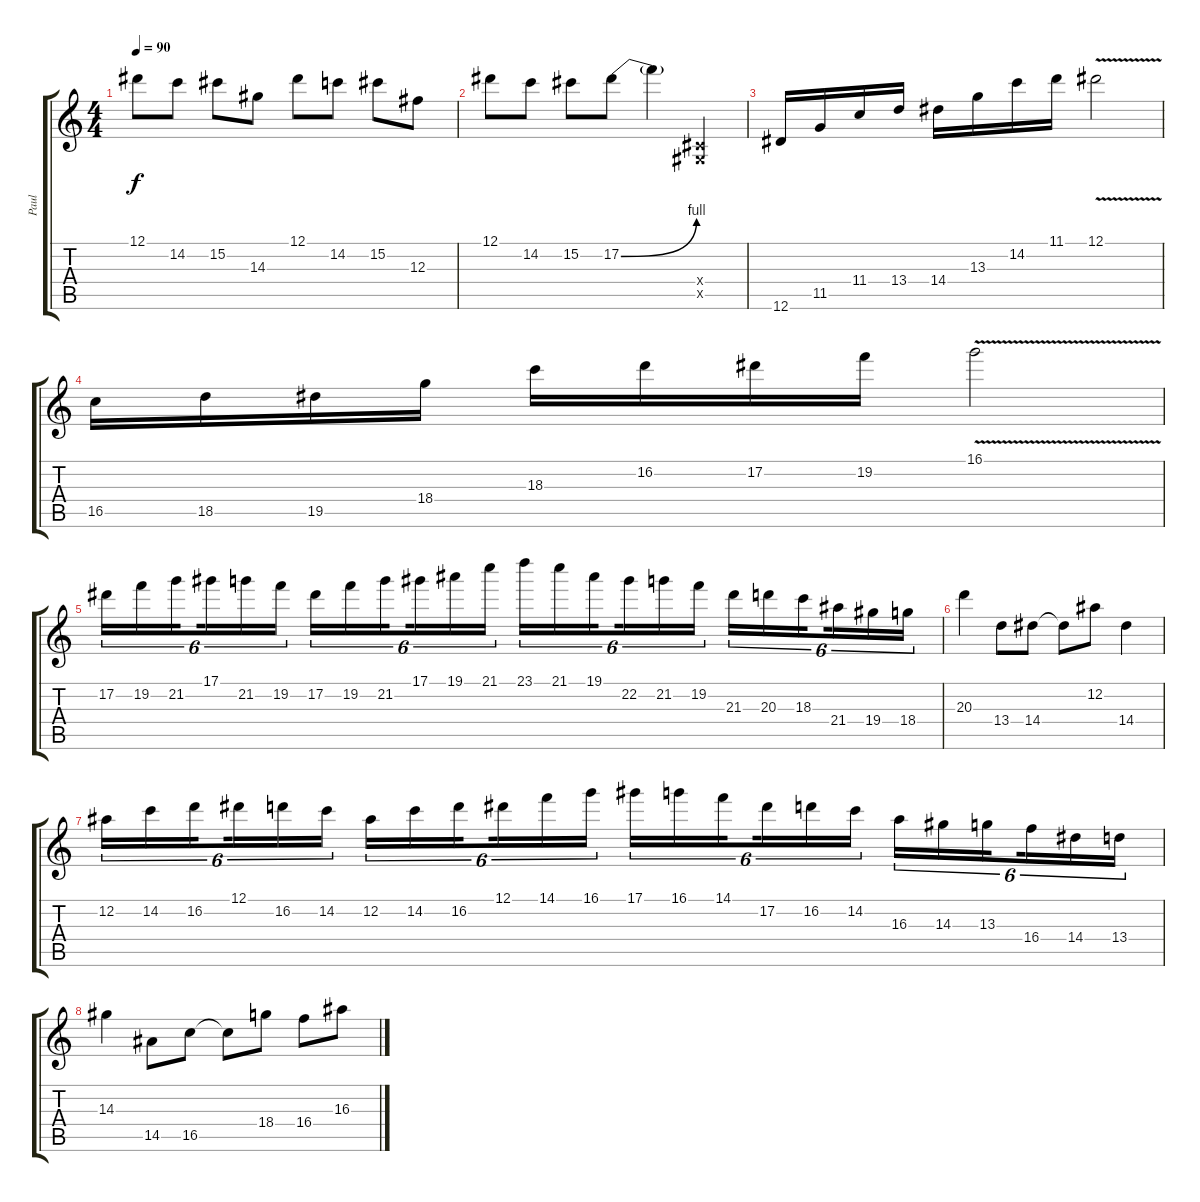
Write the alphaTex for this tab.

\track ("Paul" "Paul") {instrument distortionguitar}
\staff {score tabs}
\tuning (Eb4 Bb3 Gb3 Db3 Ab2 Eb2) {hide}
\ts (4 4)
\tempo 90
\clef g2
\ks c
12.1.8{dy f} 14.2.8 15.2.8 14.3.8 12.1.8 14.2.8 15.2.8 12.3.8 |
12.1.8 14.2.8 15.2.8 17.2{be (bend 0 0 60 4)}.8 17.2{t}.4 (0.4{x} 0.5{x}).4 |
12.6.16 11.5.16 11.4.16 13.4.16 14.4.16 13.3.16 14.2.16 11.1.16 12.1{v}.2 |
16.5.16 18.5.16 19.5.16 18.4.16 18.3.16 16.2.16 17.2.16 19.2.16 16.1{v}.2 |
17.2.16{tu (6 4)} 19.2.16{tu (6 4)} 21.2.16{tu (6 4) beam splitsecondary} 17.1.16{tu (6 4)} 21.2.16{tu (6 4)} 19.2.16{tu (6 4)} 17.2.16{tu (6 4)} 19.2.16{tu (6 4)} 21.2.16{tu (6 4) beam splitsecondary} 17.1.16{tu (6 4)} 19.1.16{tu (6 4)} 21.1.16{tu (6 4)} 23.1.16{tu (6 4)} 21.1.16{tu (6 4)} 19.1.16{tu (6 4) beam splitsecondary} 22.2.16{tu (6 4)} 21.2.16{tu (6 4)} 19.2.16{tu (6 4)} 21.3.16{tu (6 4)} 20.3.16{tu (6 4)} 18.3.16{tu (6 4) beam splitsecondary} 21.4.16{tu (6 4)} 19.4.16{tu (6 4)} 18.4.16{tu (6 4)} |
20.3.4 13.4.8 14.4.8 14.4{t}.8 12.2.8 14.4.4 |
12.2.16{tu (6 4)} 14.2.16{tu (6 4)} 16.2.16{tu (6 4) beam splitsecondary} 12.1.16{tu (6 4)} 16.2.16{tu (6 4)} 14.2.16{tu (6 4)} 12.2.16{tu (6 4)} 14.2.16{tu (6 4)} 16.2.16{tu (6 4) beam splitsecondary} 12.1.16{tu (6 4)} 14.1.16{tu (6 4)} 16.1.16{tu (6 4)} 17.1.16{tu (6 4)} 16.1.16{tu (6 4)} 14.1.16{tu (6 4) beam splitsecondary} 17.2.16{tu (6 4)} 16.2.16{tu (6 4)} 14.2.16{tu (6 4)} 16.3.16{tu (6 4)} 14.3.16{tu (6 4)} 13.3.16{tu (6 4) beam splitsecondary} 16.4.16{tu (6 4)} 14.4.16{tu (6 4)} 13.4.16{tu (6 4)} |
14.3.4 14.5.8 16.5.8 16.5{t}.8 18.4.8 16.4.8 16.3.8
